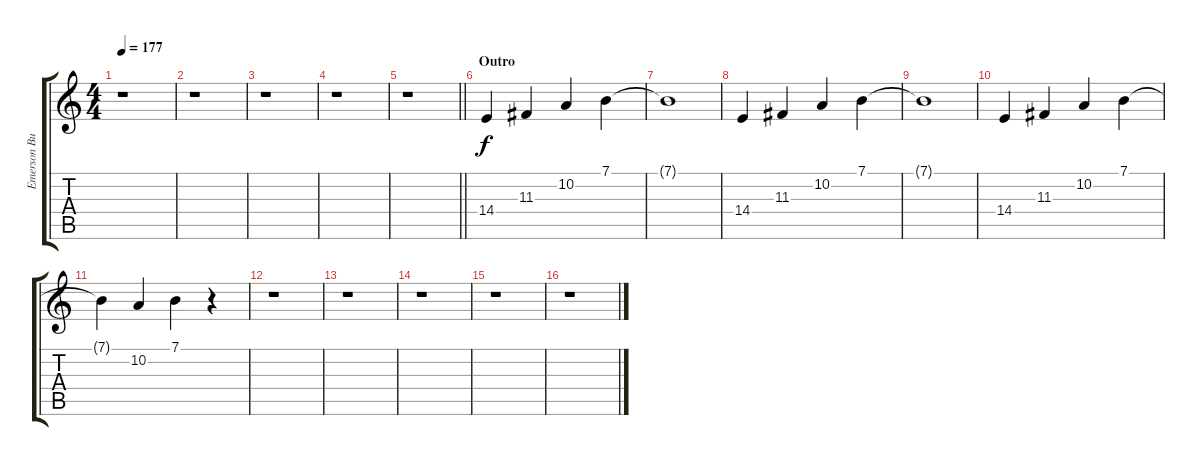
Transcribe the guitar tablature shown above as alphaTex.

\track ("Emerson Burton (Keyboard)" "Emerson Bu") {instrument electricpiano1}
\staff {score tabs}
\tuning (E4 B3 G3 D3 A2 E2) {hide}
\ts (4 4)
\tempo 177
\clef g2
\ks c
r.1{dy f} |
r.1 |
r.1 |
r.1 |
\barLineRight lightlight
r.1 |
\section ("" "Outro")
14.4.4 11.3.4 10.2.4 7.1.4 |
7.1{t}.1 |
14.4.4 11.3.4 10.2.4 7.1.4 |
7.1{t}.1 |
14.4.4 11.3.4 10.2.4 7.1.4 |
7.1{t}.4 10.2.4 7.1.4 r.4 |
r.1 |
r.1 |
r.1 |
r.1 |
r.1
